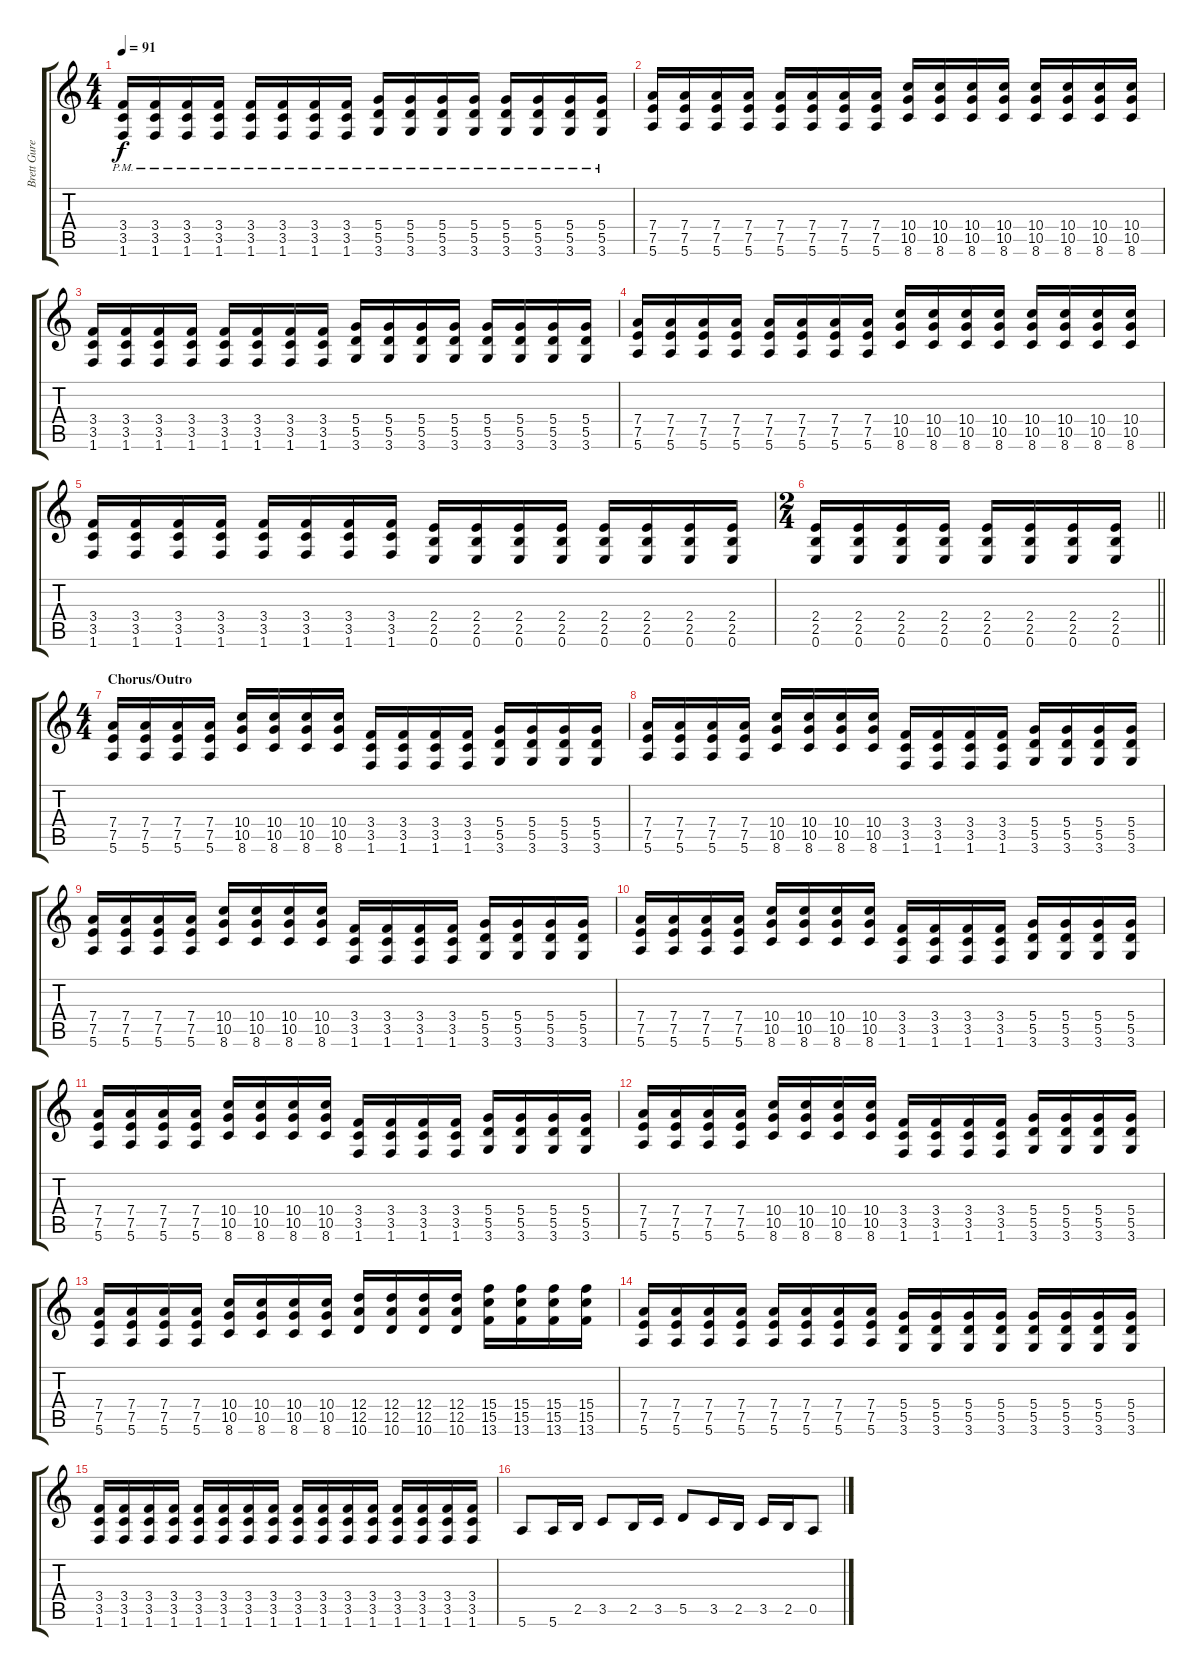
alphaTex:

\track ("Brett Gurewitz" "Brett Gure") {instrument distortionguitar}
\staff {score tabs}
\tuning (E4 B3 G3 D3 A2 E2) {hide}
\ts (4 4)
\tempo 91
\clef g2
\ks c
(3.4 3.5{pm} 1.6{pm}).16{dy f} (3.4 3.5{pm} 1.6{pm}).16 (3.4 3.5{pm} 1.6{pm}).16 (3.4 3.5{pm} 1.6{pm}).16 (3.4 3.5{pm} 1.6{pm}).16 (3.4 3.5{pm} 1.6{pm}).16 (3.4 3.5{pm} 1.6{pm}).16 (3.4 3.5{pm} 1.6{pm}).16 (5.4 5.5{pm} 3.6{pm}).16 (5.4 5.5{pm} 3.6{pm}).16 (5.4 5.5{pm} 3.6{pm}).16 (5.4 5.5{pm} 3.6{pm}).16 (5.4 5.5{pm} 3.6{pm}).16 (5.4 5.5{pm} 3.6{pm}).16 (5.4 5.5{pm} 3.6{pm}).16 (5.4 5.5{pm} 3.6{pm}).16 |
(7.4 7.5 5.6).16 (7.4 7.5 5.6).16 (7.4 7.5 5.6).16 (7.4 7.5 5.6).16 (7.4 7.5 5.6).16 (7.4 7.5 5.6).16 (7.4 7.5 5.6).16 (7.4 7.5 5.6).16 (10.4 10.5 8.6).16 (10.4 10.5 8.6).16 (10.4 10.5 8.6).16 (10.4 10.5 8.6).16 (10.4 10.5 8.6).16 (10.4 10.5 8.6).16 (10.4 10.5 8.6).16 (10.4 10.5 8.6).16 |
(3.4 3.5 1.6).16 (3.4 3.5 1.6).16 (3.4 3.5 1.6).16 (3.4 3.5 1.6).16 (3.4 3.5 1.6).16 (3.4 3.5 1.6).16 (3.4 3.5 1.6).16 (3.4 3.5 1.6).16 (5.4 5.5 3.6).16 (5.4 5.5 3.6).16 (5.4 5.5 3.6).16 (5.4 5.5 3.6).16 (5.4 5.5 3.6).16 (5.4 5.5 3.6).16 (5.4 5.5 3.6).16 (5.4 5.5 3.6).16 |
(7.4 7.5 5.6).16 (7.4 7.5 5.6).16 (7.4 7.5 5.6).16 (7.4 7.5 5.6).16 (7.4 7.5 5.6).16 (7.4 7.5 5.6).16 (7.4 7.5 5.6).16 (7.4 7.5 5.6).16 (10.4 10.5 8.6).16 (10.4 10.5 8.6).16 (10.4 10.5 8.6).16 (10.4 10.5 8.6).16 (10.4 10.5 8.6).16 (10.4 10.5 8.6).16 (10.4 10.5 8.6).16 (10.4 10.5 8.6).16 |
(3.4 3.5 1.6).16 (3.4 3.5 1.6).16 (3.4 3.5 1.6).16 (3.4 3.5 1.6).16 (3.4 3.5 1.6).16 (3.4 3.5 1.6).16 (3.4 3.5 1.6).16 (3.4 3.5 1.6).16 (2.4 2.5 0.6).16 (2.4 2.5 0.6).16 (2.4 2.5 0.6).16 (2.4 2.5 0.6).16 (2.4 2.5 0.6).16 (2.4 2.5 0.6).16 (2.4 2.5 0.6).16 (2.4 2.5 0.6).16 |
\ts (2 4)
\barLineRight lightlight
(2.4 2.5 0.6).16 (2.4 2.5 0.6).16 (2.4 2.5 0.6).16 (2.4 2.5 0.6).16 (2.4 2.5 0.6).16 (2.4 2.5 0.6).16 (2.4 2.5 0.6).16 (2.4 2.5 0.6).16 |
\ts (4 4)
\section ("" "Chorus/Outro")
(7.4 7.5 5.6).16 (7.4 7.5 5.6).16 (7.4 7.5 5.6).16 (7.4 7.5 5.6).16 (10.4 10.5 8.6).16 (10.4 10.5 8.6).16 (10.4 10.5 8.6).16 (10.4 10.5 8.6).16 (3.4 3.5 1.6).16 (3.4 3.5 1.6).16 (3.4 3.5 1.6).16 (3.4 3.5 1.6).16 (5.4 5.5 3.6).16 (5.4 5.5 3.6).16 (5.4 5.5 3.6).16 (5.4 5.5 3.6).16 |
(7.4 7.5 5.6).16 (7.4 7.5 5.6).16 (7.4 7.5 5.6).16 (7.4 7.5 5.6).16 (10.4 10.5 8.6).16 (10.4 10.5 8.6).16 (10.4 10.5 8.6).16 (10.4 10.5 8.6).16 (3.4 3.5 1.6).16 (3.4 3.5 1.6).16 (3.4 3.5 1.6).16 (3.4 3.5 1.6).16 (5.4 5.5 3.6).16 (5.4 5.5 3.6).16 (5.4 5.5 3.6).16 (5.4 5.5 3.6).16 |
(7.4 7.5 5.6).16 (7.4 7.5 5.6).16 (7.4 7.5 5.6).16 (7.4 7.5 5.6).16 (10.4 10.5 8.6).16 (10.4 10.5 8.6).16 (10.4 10.5 8.6).16 (10.4 10.5 8.6).16 (3.4 3.5 1.6).16 (3.4 3.5 1.6).16 (3.4 3.5 1.6).16 (3.4 3.5 1.6).16 (5.4 5.5 3.6).16 (5.4 5.5 3.6).16 (5.4 5.5 3.6).16 (5.4 5.5 3.6).16 |
(7.4 7.5 5.6).16 (7.4 7.5 5.6).16 (7.4 7.5 5.6).16 (7.4 7.5 5.6).16 (10.4 10.5 8.6).16 (10.4 10.5 8.6).16 (10.4 10.5 8.6).16 (10.4 10.5 8.6).16 (3.4 3.5 1.6).16 (3.4 3.5 1.6).16 (3.4 3.5 1.6).16 (3.4 3.5 1.6).16 (5.4 5.5 3.6).16 (5.4 5.5 3.6).16 (5.4 5.5 3.6).16 (5.4 5.5 3.6).16 |
(7.4 7.5 5.6).16 (7.4 7.5 5.6).16 (7.4 7.5 5.6).16 (7.4 7.5 5.6).16 (10.4 10.5 8.6).16 (10.4 10.5 8.6).16 (10.4 10.5 8.6).16 (10.4 10.5 8.6).16 (3.4 3.5 1.6).16 (3.4 3.5 1.6).16 (3.4 3.5 1.6).16 (3.4 3.5 1.6).16 (5.4 5.5 3.6).16 (5.4 5.5 3.6).16 (5.4 5.5 3.6).16 (5.4 5.5 3.6).16 |
(7.4 7.5 5.6).16 (7.4 7.5 5.6).16 (7.4 7.5 5.6).16 (7.4 7.5 5.6).16 (10.4 10.5 8.6).16 (10.4 10.5 8.6).16 (10.4 10.5 8.6).16 (10.4 10.5 8.6).16 (3.4 3.5 1.6).16 (3.4 3.5 1.6).16 (3.4 3.5 1.6).16 (3.4 3.5 1.6).16 (5.4 5.5 3.6).16 (5.4 5.5 3.6).16 (5.4 5.5 3.6).16 (5.4 5.5 3.6).16 |
(7.4 7.5 5.6).16 (7.4 7.5 5.6).16 (7.4 7.5 5.6).16 (7.4 7.5 5.6).16 (10.4 10.5 8.6).16 (10.4 10.5 8.6).16 (10.4 10.5 8.6).16 (10.4 10.5 8.6).16 (12.4 12.5 10.6).16 (12.4 12.5 10.6).16 (12.4 12.5 10.6).16 (12.4 12.5 10.6).16 (15.4 15.5 13.6).16 (15.4 15.5 13.6).16 (15.4 15.5 13.6).16 (15.4 15.5 13.6).16 |
(7.4 7.5 5.6).16 (7.4 7.5 5.6).16 (7.4 7.5 5.6).16 (7.4 7.5 5.6).16 (7.4 7.5 5.6).16 (7.4 7.5 5.6).16 (7.4 7.5 5.6).16 (7.4 7.5 5.6).16 (5.4 5.5 3.6).16 (5.4 5.5 3.6).16 (5.4 5.5 3.6).16 (5.4 5.5 3.6).16 (5.4 5.5 3.6).16 (5.4 5.5 3.6).16 (5.4 5.5 3.6).16 (5.4 5.5 3.6).16 |
(3.4 3.5 1.6).16 (3.4 3.5 1.6).16 (3.4 3.5 1.6).16 (3.4 3.5 1.6).16 (3.4 3.5 1.6).16 (3.4 3.5 1.6).16 (3.4 3.5 1.6).16 (3.4 3.5 1.6).16 (3.4 3.5 1.6).16 (3.4 3.5 1.6).16 (3.4 3.5 1.6).16 (3.4 3.5 1.6).16 (3.4 3.5 1.6).16 (3.4 3.5 1.6).16 (3.4 3.5 1.6).16 (3.4 3.5 1.6).16 |
5.6.8 5.6.16 2.5.16 3.5.8 2.5.16 3.5.16 5.5.8 3.5.16 2.5.16 3.5.16 2.5.16 0.5.8
